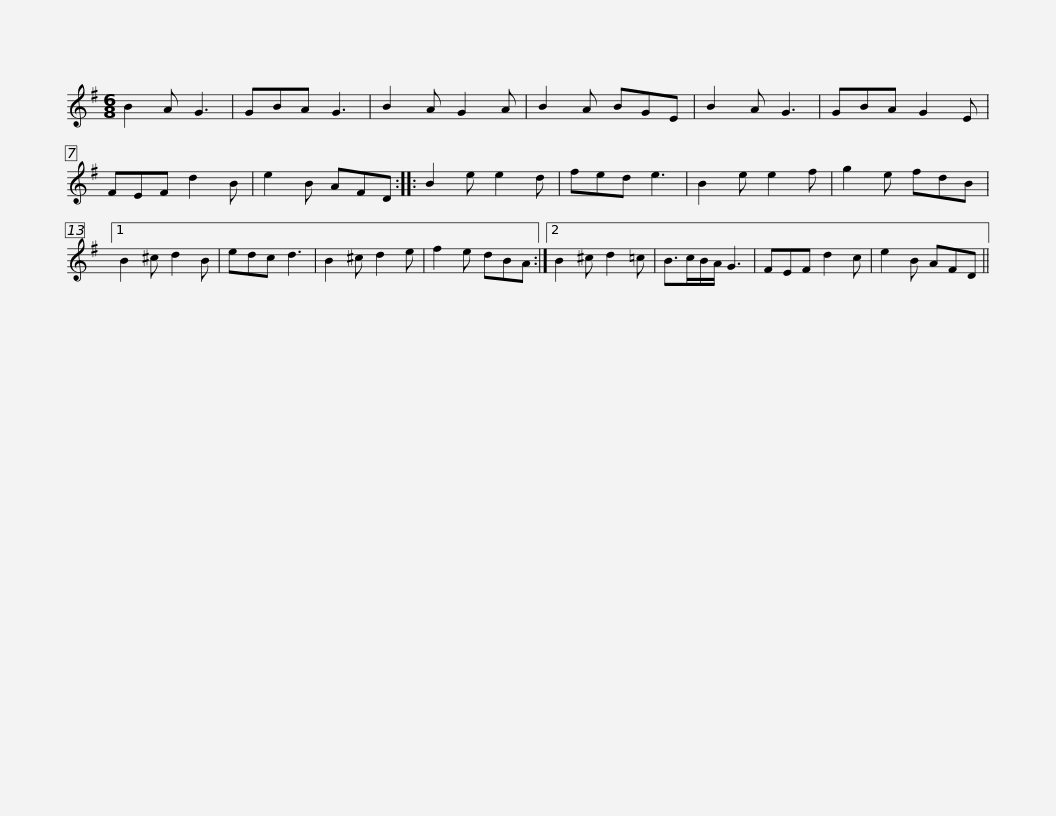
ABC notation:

X:1
L:1/8
M:6/8
I:linebreak $
K:Emin
V:1 treble
V:1
 B2 A G3 | GBA G3 | B2 A G2 A | B2 A BGE | B2 A G3 | %5
 GBA G2 E | FEF d2 B | e2 B AFD ::$ B2 e e2 d | fed e3 | %10
 B2 e e2 f | g2 e fdB |1 B2 ^c d2 B | edc d3 | B2 ^c d2 e | %15
 f2 e dBA :|2 B2 ^c d2 =c |$ B>cB/A/ G3 | FEF d2 c | e2 B AFD || %20
